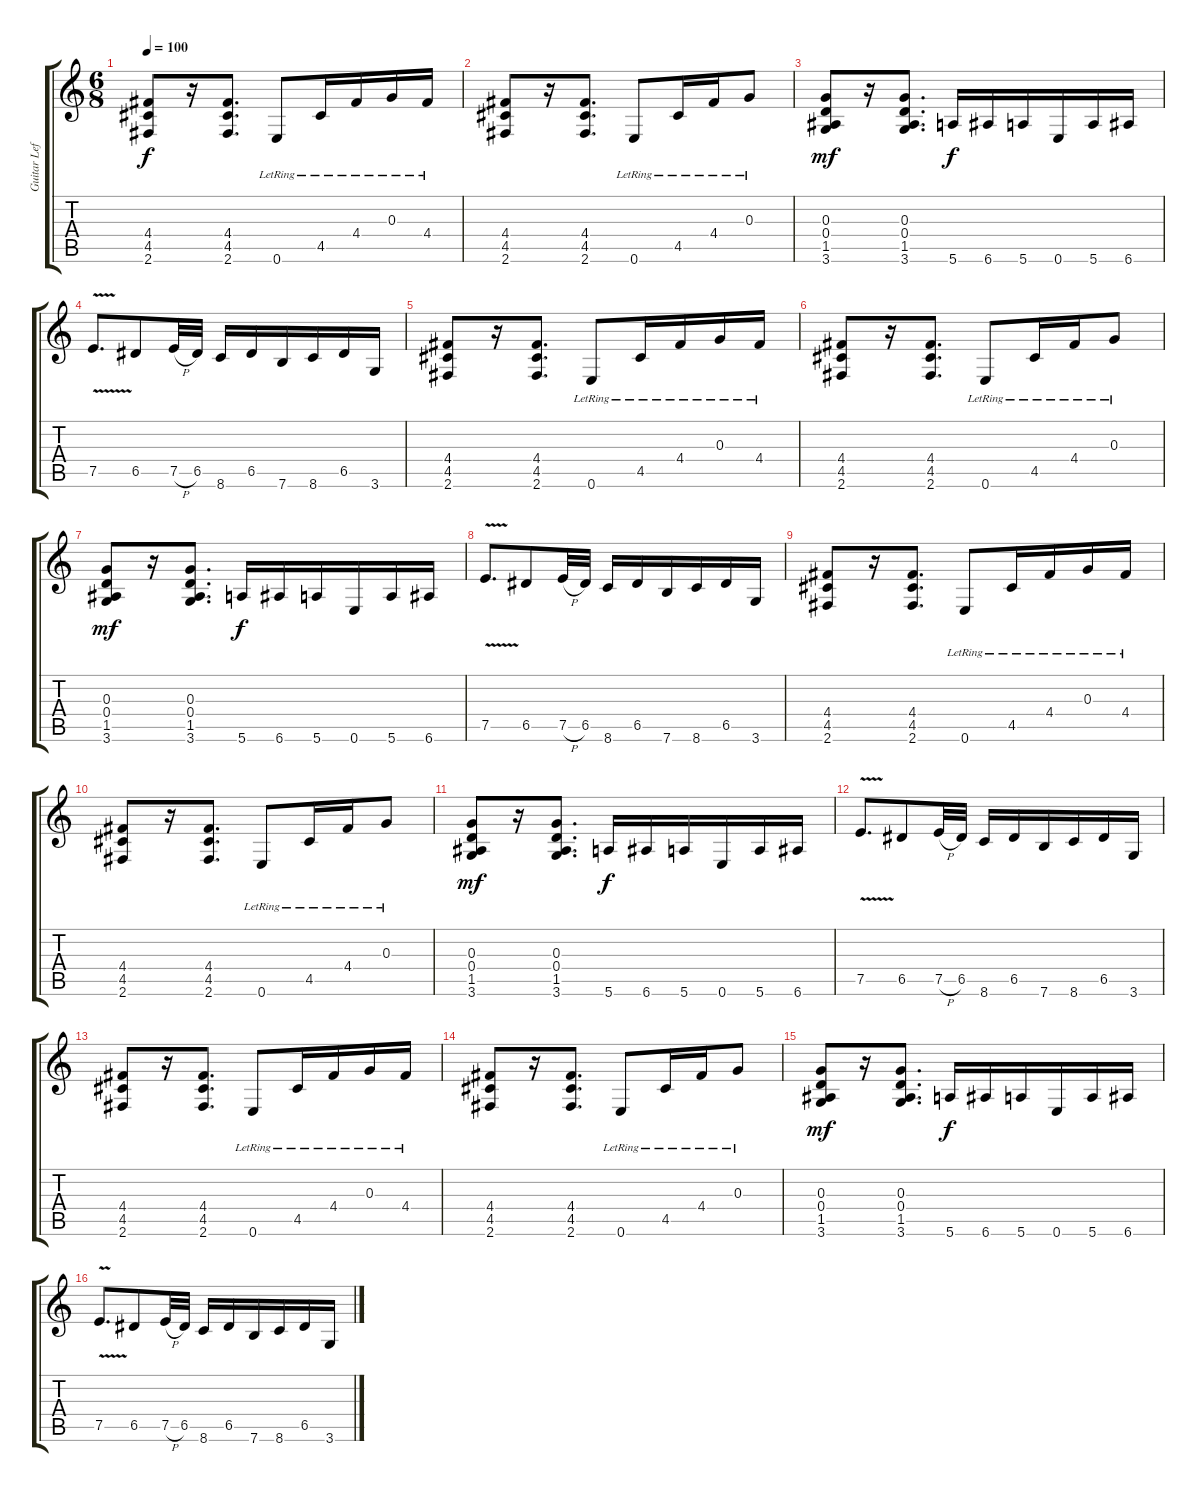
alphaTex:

\track ("Guitar Left" "Guitar Lef") {instrument distortionguitar}
\staff {score tabs}
\tuning (E4 B3 G3 D3 A2 E2) {hide}
\ts (6 8)
\tempo 100
\clef g2
\ks c
(4.4 4.5 2.6).8{dy f} r.16 (4.4 4.5 2.6).8{d} 0.6{lr}.8 4.5{lr}.16 4.4{lr}.16 0.3{lr}.16 4.4{lr}.16 |
(4.4 4.5 2.6).8 r.16 (4.4 4.5 2.6).8{d} 0.6{lr}.8 4.5{lr}.16 4.4{lr}.16 0.3{lr}.8 |
(0.3 0.4 1.5 3.6).8{dy mf} r.16 (0.3 0.4 1.5 3.6).8{d} 5.6.16{dy f} 6.6.16 5.6.16 0.6.16 5.6.16 6.6.16 |
7.5{v}.8{d} 6.5.8 7.5{h}.32 6.5.32 8.6.16 6.5.16 7.6.16 8.6.16 6.5.16 3.6.16 |
(4.4 4.5 2.6).8 r.16 (4.4 4.5 2.6).8{d} 0.6{lr}.8 4.5{lr}.16 4.4{lr}.16 0.3{lr}.16 4.4{lr}.16 |
(4.4 4.5 2.6).8 r.16 (4.4 4.5 2.6).8{d} 0.6{lr}.8 4.5{lr}.16 4.4{lr}.16 0.3{lr}.8 |
(0.3 0.4 1.5 3.6).8{dy mf} r.16 (0.3 0.4 1.5 3.6).8{d} 5.6.16{dy f} 6.6.16 5.6.16 0.6.16 5.6.16 6.6.16 |
7.5{v}.8{d} 6.5.8 7.5{h}.32 6.5.32 8.6.16 6.5.16 7.6.16 8.6.16 6.5.16 3.6.16 |
(4.4 4.5 2.6).8 r.16 (4.4 4.5 2.6).8{d} 0.6{lr}.8 4.5{lr}.16 4.4{lr}.16 0.3{lr}.16 4.4{lr}.16 |
(4.4 4.5 2.6).8 r.16 (4.4 4.5 2.6).8{d} 0.6{lr}.8 4.5{lr}.16 4.4{lr}.16 0.3{lr}.8 |
(0.3 0.4 1.5 3.6).8{dy mf} r.16 (0.3 0.4 1.5 3.6).8{d} 5.6.16{dy f} 6.6.16 5.6.16 0.6.16 5.6.16 6.6.16 |
7.5{v}.8{d} 6.5.8 7.5{h}.32 6.5.32 8.6.16 6.5.16 7.6.16 8.6.16 6.5.16 3.6.16 |
(4.4 4.5 2.6).8 r.16 (4.4 4.5 2.6).8{d} 0.6{lr}.8 4.5{lr}.16 4.4{lr}.16 0.3{lr}.16 4.4{lr}.16 |
(4.4 4.5 2.6).8 r.16 (4.4 4.5 2.6).8{d} 0.6{lr}.8 4.5{lr}.16 4.4{lr}.16 0.3{lr}.8 |
(0.3 0.4 1.5 3.6).8{dy mf} r.16 (0.3 0.4 1.5 3.6).8{d} 5.6.16{dy f} 6.6.16 5.6.16 0.6.16 5.6.16 6.6.16 |
7.5{v}.8{d} 6.5.8 7.5{h}.32 6.5.32 8.6.16 6.5.16 7.6.16 8.6.16 6.5.16 3.6.16
